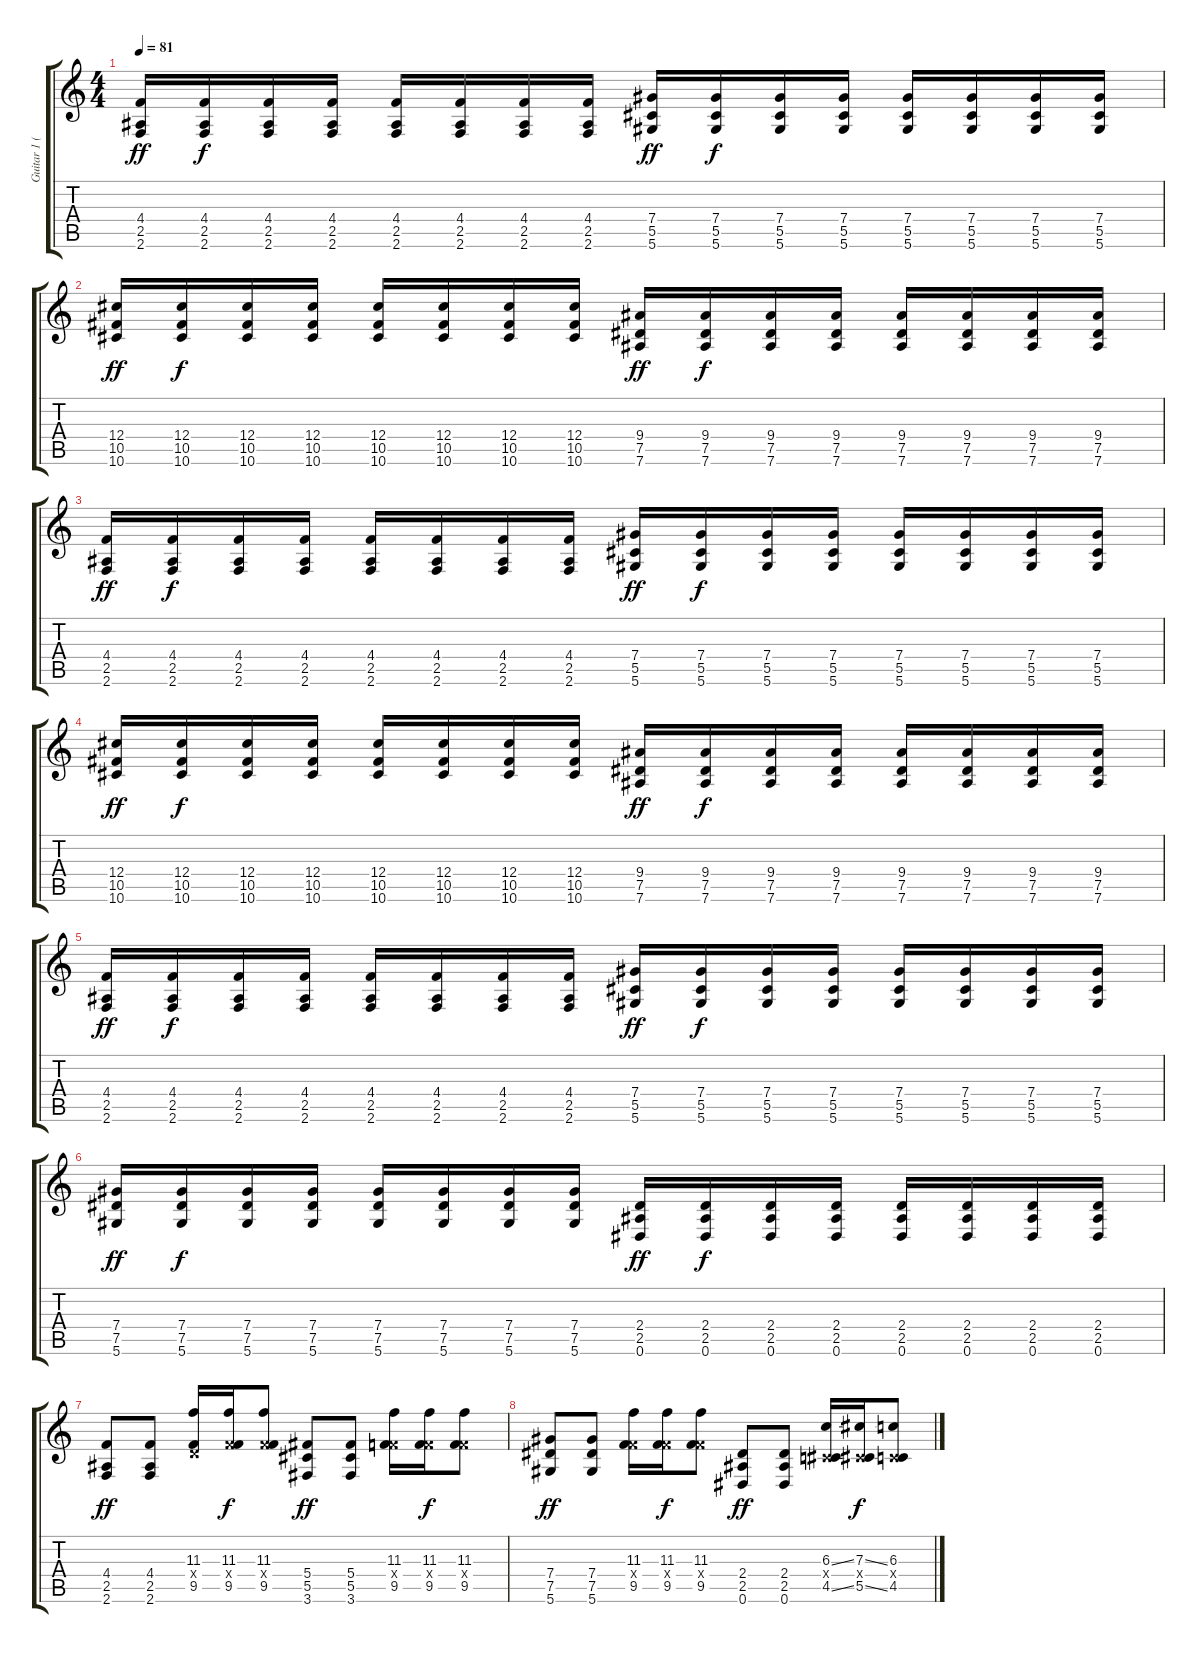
\track ("Guitar 1 (Brad Delson)" "Guitar 1 (") {instrument distortionguitar}
\staff {score tabs}
\tuning (Eb4 Bb3 Gb3 Db3 Ab2 Eb2) {hide}
\ts (4 4)
\tempo 81
\clef g2
\ks c
(4.4 2.5 2.6).16{dy ff} (4.4 2.5 2.6).16{dy f} (4.4 2.5 2.6).16 (4.4 2.5 2.6).16 (4.4 2.5 2.6).16 (4.4 2.5 2.6).16 (4.4 2.5 2.6).16 (4.4 2.5 2.6).16 (7.4 5.5 5.6).16{dy ff} (7.4 5.5 5.6).16{dy f} (7.4 5.5 5.6).16 (7.4 5.5 5.6).16 (7.4 5.5 5.6).16 (7.4 5.5 5.6).16 (7.4 5.5 5.6).16 (7.4 5.5 5.6).16 |
(12.4 10.5 10.6).16{dy ff} (12.4 10.5 10.6).16{dy f} (12.4 10.5 10.6).16 (12.4 10.5 10.6).16 (12.4 10.5 10.6).16 (12.4 10.5 10.6).16 (12.4 10.5 10.6).16 (12.4 10.5 10.6).16 (9.4 7.5 7.6).16{dy ff} (9.4 7.5 7.6).16{dy f} (9.4 7.5 7.6).16 (9.4 7.5 7.6).16 (9.4 7.5 7.6).16 (9.4 7.5 7.6).16 (9.4 7.5 7.6).16 (9.4 7.5 7.6).16 |
(4.4 2.5 2.6).16{dy ff} (4.4 2.5 2.6).16{dy f} (4.4 2.5 2.6).16 (4.4 2.5 2.6).16 (4.4 2.5 2.6).16 (4.4 2.5 2.6).16 (4.4 2.5 2.6).16 (4.4 2.5 2.6).16 (7.4 5.5 5.6).16{dy ff} (7.4 5.5 5.6).16{dy f} (7.4 5.5 5.6).16 (7.4 5.5 5.6).16 (7.4 5.5 5.6).16 (7.4 5.5 5.6).16 (7.4 5.5 5.6).16 (7.4 5.5 5.6).16 |
(12.4 10.5 10.6).16{dy ff} (12.4 10.5 10.6).16{dy f} (12.4 10.5 10.6).16 (12.4 10.5 10.6).16 (12.4 10.5 10.6).16 (12.4 10.5 10.6).16 (12.4 10.5 10.6).16 (12.4 10.5 10.6).16 (9.4 7.5 7.6).16{dy ff} (9.4 7.5 7.6).16{dy f} (9.4 7.5 7.6).16 (9.4 7.5 7.6).16 (9.4 7.5 7.6).16 (9.4 7.5 7.6).16 (9.4 7.5 7.6).16 (9.4 7.5 7.6).16 |
(4.4 2.5 2.6).16{dy ff} (4.4 2.5 2.6).16{dy f} (4.4 2.5 2.6).16 (4.4 2.5 2.6).16 (4.4 2.5 2.6).16 (4.4 2.5 2.6).16 (4.4 2.5 2.6).16 (4.4 2.5 2.6).16 (7.4 5.5 5.6).16{dy ff} (7.4 5.5 5.6).16{dy f} (7.4 5.5 5.6).16 (7.4 5.5 5.6).16 (7.4 5.5 5.6).16 (7.4 5.5 5.6).16 (7.4 5.5 5.6).16 (7.4 5.5 5.6).16 |
(7.4 7.5 5.6).16{dy ff} (7.4 7.5 5.6).16{dy f} (7.4 7.5 5.6).16 (7.4 7.5 5.6).16 (7.4 7.5 5.6).16 (7.4 7.5 5.6).16 (7.4 7.5 5.6).16 (7.4 7.5 5.6).16 (2.4 2.5 0.6).16{dy ff} (2.4 2.5 0.6).16{dy f} (2.4 2.5 0.6).16 (2.4 2.5 0.6).16 (2.4 2.5 0.6).16 (2.4 2.5 0.6).16 (2.4 2.5 0.6).16 (2.4 2.5 0.6).16 |
(4.4 2.5 2.6).8{dy ff} (4.4 2.5 2.6).8 (11.3 1.4{x} 9.5).16 (11.3 4.4{x} 9.5).16{dy f} (11.3 4.4{x} 9.5).8 (5.4 5.5 3.6).8{dy ff} (5.4 5.5 3.6).8 (11.3 4.4{x} 9.5).16 (11.3 4.4{x} 9.5).16{dy f} (11.3 4.4{x} 9.5).8 |
(7.4 7.5 5.6).8{dy ff} (7.4 7.5 5.6).8 (11.3 4.4{x} 9.5).16 (11.3 4.4{x} 9.5).16{dy f} (11.3 4.4{x} 9.5).8 (2.4 2.5 0.6).8{dy ff} (2.4 2.5 0.6).8 (6.3{ss} 0.4{x} 4.5{ss}).16 (7.3{ss} 0.4{x} 5.5{ss}).16{dy f} (6.3 0.4{x} 4.5).8
